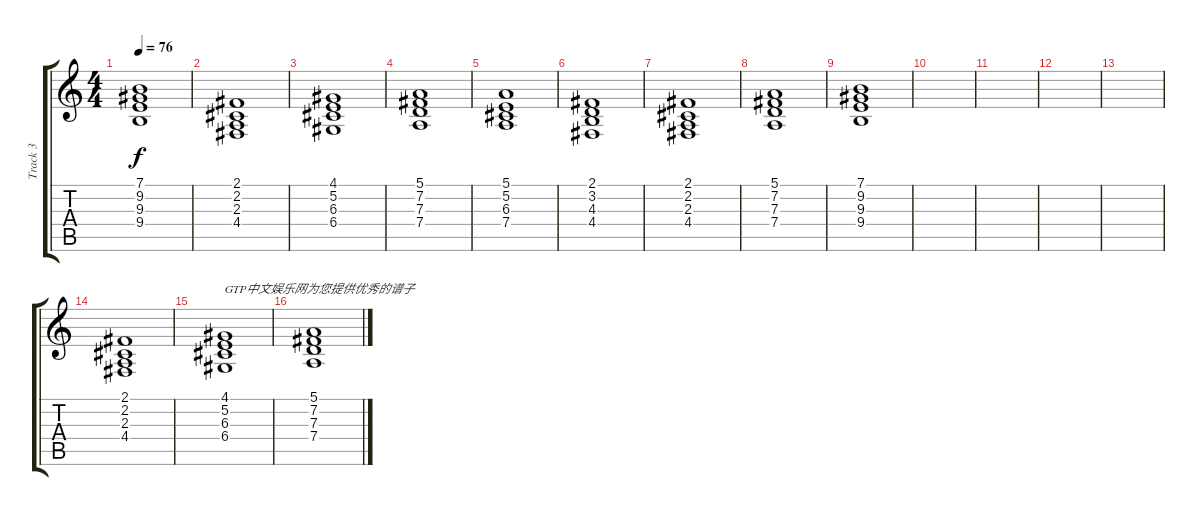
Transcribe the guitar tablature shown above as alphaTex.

\track ("Track 3" "Track 3") {instrument reversecymbal}
\staff {score tabs}
\tuning (E4 B3 G3 D3 A2 E2) {hide}
\ts (4 4)
\tempo 76
\clef g2
\ks c
(7.1 9.2 9.3 9.4).1{dy f} |
(2.1 2.2 2.3 4.4).1 |
(4.1 5.2 6.3 6.4).1 |
(5.1 7.2 7.3 7.4).1 |
(5.1 5.2 6.3 7.4).1 |
(2.1 3.2 4.3 4.4).1 |
(2.1 2.2 2.3 4.4).1 |
(5.1 7.2 7.3 7.4).1 |
(7.1 9.2 9.3 9.4).1 |
|
|
|
|
(2.1 2.2 2.3 4.4).1 |
(4.1 5.2 6.3 6.4).1{txt "GTP中文娱乐网为您提供优秀的谱子"} |
(5.1 7.2 7.3 7.4).1
